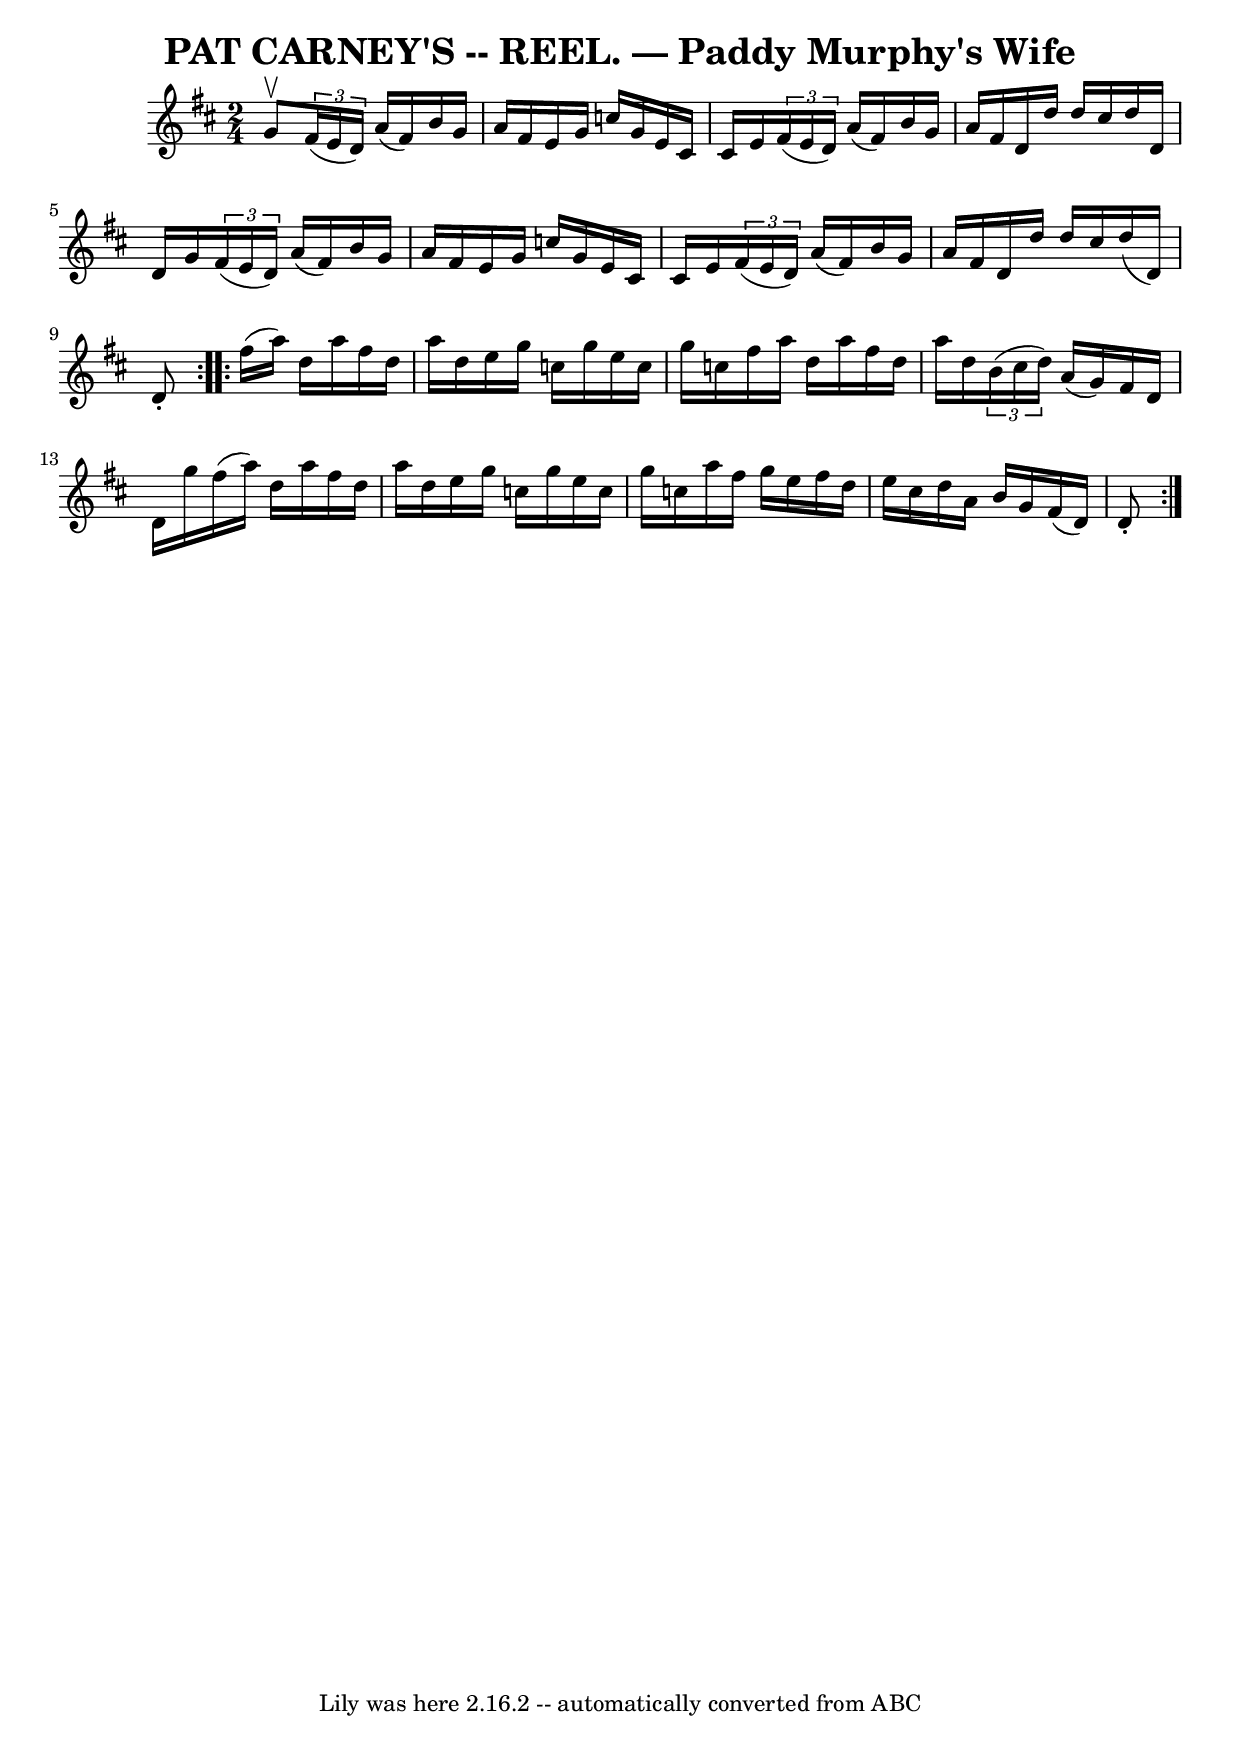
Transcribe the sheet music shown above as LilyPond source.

\version "2.16.2"
\include "Mammoth.ily"
\header {
  crossRefNumber = "13"
  footnotes = ""
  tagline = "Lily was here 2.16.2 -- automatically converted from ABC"
  title = "PAT CARNEY'S -- REEL. — Paddy Murphy's Wife"

}
voicedefault =  {



  \repeat volta 2 {

    \time 2/4 
    \key d \major g'8^\upbow |
    \times 2/3 { fis'16 (e'16 
		 d'16) 
	       } a'16 (fis'16) b'16 g'16 a'16 fis'16  |
    
    e'16 g'16 c''16 g'16 e'16 cis'16 cis'16 e'16  |
    
    \times 2/3 { fis'16 (e'16 d'16) 
	       } a'16 (fis'16) b'16    
    g'16 a'16 fis'16  |
    d'16 d''16 d''16 cis''16 d''16   
    d'16 d'16 g'16  |
    \times 2/3 { fis'16 (e'16 d'16) 

	       } a'16 (fis'16) b'16 g'16 a'16 fis'16  |
    e'16    
    g'16 c''16 g'16 e'16 cis'16 cis'16 e'16  |
    
    \times 2/3 { fis'16 (e'16 d'16) 
	       } a'16 (fis'16) b'16    
    g'16 a'16 fis'16  |
    d'16 d''16 d''16 cis''16 d''16 (
    d'16) d'8 -. 
  }     
  \repeat volta 2 {
    fis''16 (a''16) d''16    
    a''16 fis''16 d''16 a''16 d''16  |
    e''16 g''16 c''16 
    g''16 e''16 c''16 g''16 c''16  |
    fis''16 a''16    
    d''16 a''16 fis''16 d''16 a''16 d''16  |
    \times 2/3 {   
      b'16 (cis''16 d''16) 
    } a'16 (g'16) fis'16 d'16 d'16    
    g''16  |
    fis''16 (a''16) d''16 a''16 fis''16 d''16  
    a''16 d''16  |
    e''16 g''16 c''16 g''16 e''16 c''16 
    g''16 c''16  |
    a''16 fis''16 g''16 e''16 fis''16    
    d''16 e''16 cis''16  |
    d''16 a'16 b'16 g'16 fis'16 (
    d'16) d'8 -. 
  }   

}

\score{
  <<

    \context Staff="default"
    {
      \voicedefault 
      
    }

  >>
  \layout {
    
  }
  \midi {
  }

}
